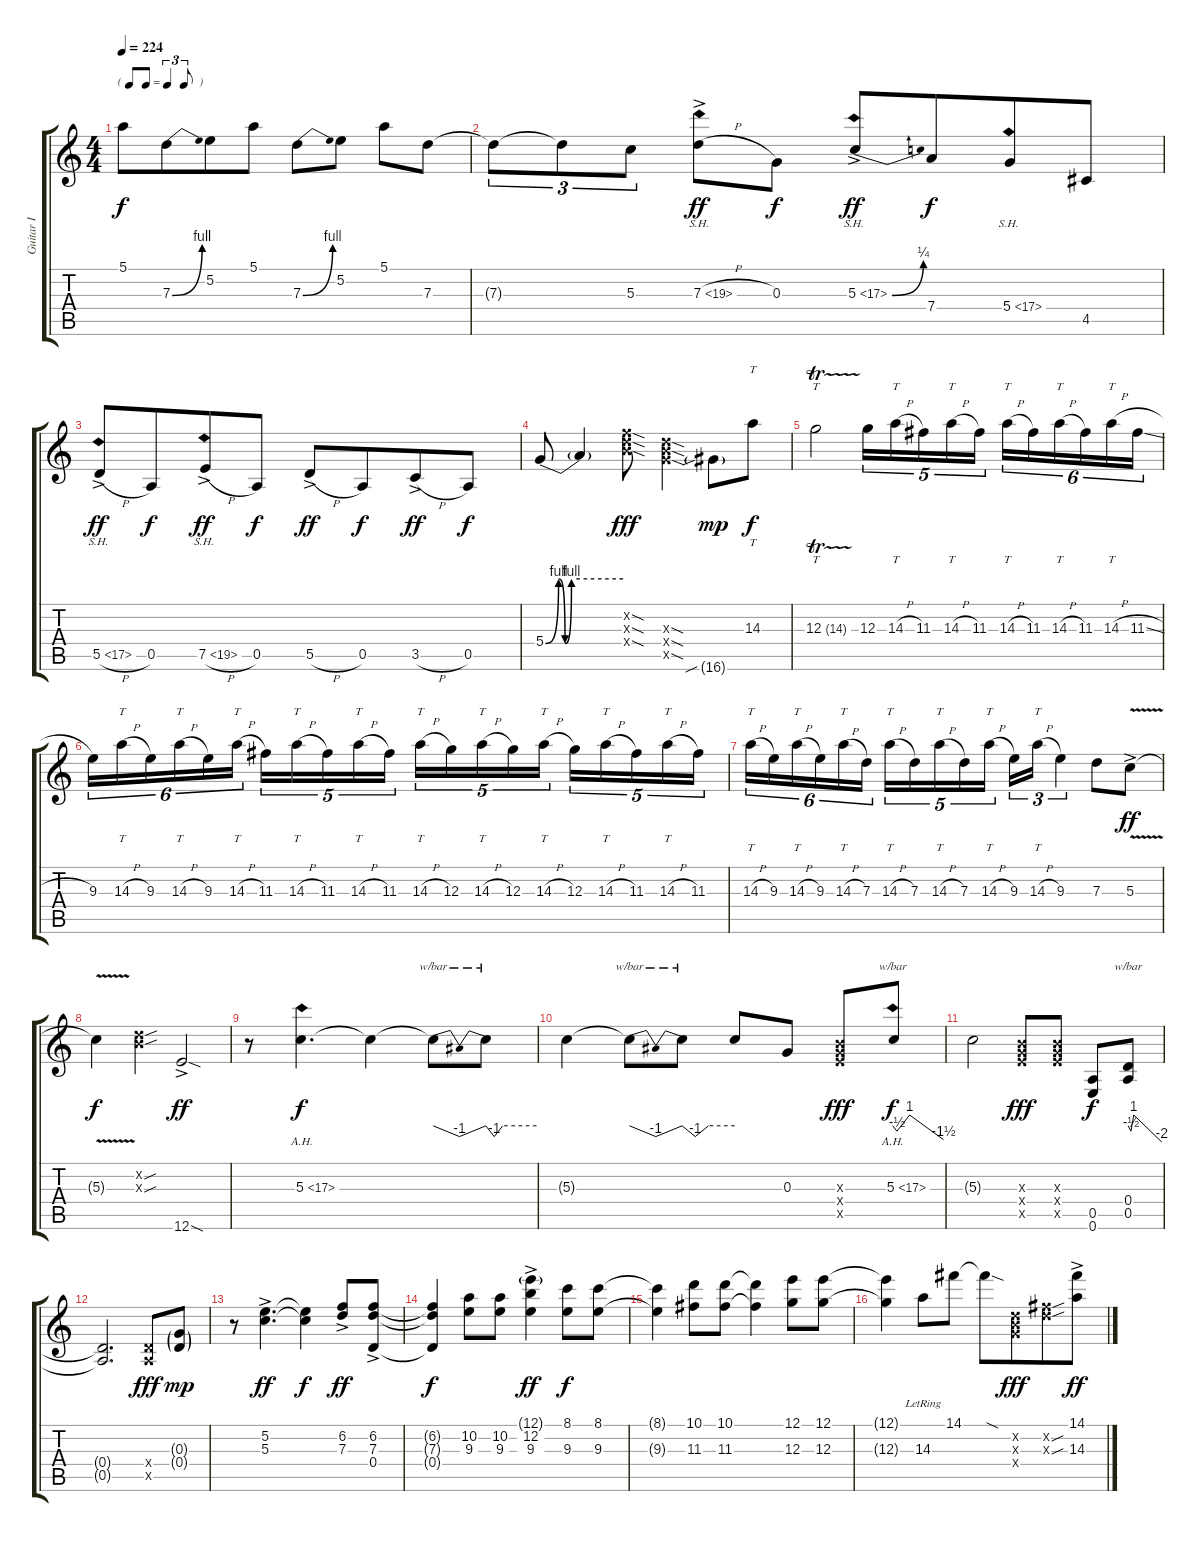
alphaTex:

\track ("Guitar I" "Guitar I") {instrument distortionguitar}
\staff {score tabs}
\tuning (E4 B3 G3 D3 A2 E2) {hide}
\ts (4 4)
\tf triplet8th
\tempo 224
\clef g2
\ks c
5.1.8{dy f} 7.3{be (bend 0 0 60 4)}.8{beam merge} 5.2.8 5.1.8 7.3{be (bend 0 0 60 4)}.8{beam merge} 5.2.8 5.1.8 7.3.8 |
7.3{t}.8{tu (3 2)} 7.3{t}.8{tu (3 2)} 5.3.8{tu (3 2)} 7.3{sh 12 h ac}.8{dy ff} 0.3.8{dy f} 5.3{be (bend 0 0 60 1) sh 12 ac}.8{dy ff} 7.4.8{dy f beam merge} 5.4{sh 12}.8 4.5.8 |
5.5{sh 12 h ac}.8{dy ff} 0.5.8{dy f beam merge} 7.5{sh 12 h ac}.8{dy ff} 0.5.8{dy f} 5.5{h ac}.8{dy ff} 0.5.8{dy f beam merge} 3.5{h ac}.8{dy ff} 0.5.8{dy f} |
5.4{be (custom 0 0 10 4 15 0 20 4 60 4)}.8 5.4{t}.4 (6.2{sod x} 7.3{sod x} 9.4{sod x}).8{dy fff} (7.3{sod x} 9.4{sod x} 10.5{sod x}).4 16.6{sib g}.8{dy mp} 14.3.8{tt dy f} |
12.3{tr (14 32)}.2{tt} 12.3.16{tu (5 4)} 14.3{h}.16{tt tu (5 4)} 11.3.16{tu (5 4)} 14.3{h}.16{tt tu (5 4)} 11.3.16{tu (5 4)} 14.3{h}.16{tt tu (6 4)} 11.3.16{tu (6 4)} 14.3{h}.16{tt tu (6 4)} 11.3.16{tu (6 4)} 14.3{h}.16{tt tu (6 4)} 11.3{sl}.16{tu (6 4)} |
9.3.16{tu (6 4)} 14.3{h}.16{tt tu (6 4)} 9.3.16{tu (6 4)} 14.3{h}.16{tt tu (6 4)} 9.3.16{tu (6 4)} 14.3{h}.16{tt tu (6 4)} 11.3.16{tu (5 4)} 14.3{h}.16{tt tu (5 4)} 11.3.16{tu (5 4)} 14.3{h}.16{tt tu (5 4)} 11.3.16{tu (5 4)} 14.3{h}.16{tt tu (5 4)} 12.3.16{tu (5 4)} 14.3{h}.16{tt tu (5 4)} 12.3.16{tu (5 4)} 14.3{h}.16{tt tu (5 4)} 12.3.16{tu (5 4)} 14.3{h}.16{tt tu (5 4)} 11.3.16{tu (5 4)} 14.3{h}.16{tt tu (5 4)} 11.3.16{tu (5 4)} |
14.3{h}.16{tt tu (6 4)} 9.3.16{tu (6 4)} 14.3{h}.16{tt tu (6 4)} 9.3.16{tu (6 4)} 14.3{h}.16{tt tu (6 4)} 7.3.16{tu (6 4)} 14.3{h}.16{tt tu (5 4)} 7.3.16{tu (5 4)} 14.3{h}.16{tt tu (5 4)} 7.3.16{tu (5 4)} 14.3{h}.16{tt tu (5 4)} 9.3.16{tu (3 2)} 14.3{h}.16{tt tu (3 2)} 9.3.4{tu (3 2)} 7.3.8 5.3{v ac}.8{dy ff} |
5.3{t}.4{dy f} (3.2{sou x} 4.3{sou x}).4 12.6{sod ac}.2{dy ff} |
r.8 5.3{ah 12}.4{d dy f} 5.3{t}.4 5.3{t}.8{tbe (dip default 0 0 30 -4 60 0)} 5.3{t}.8{tbe (custom default 0 0 10 -4 20 0 60 0)} |
5.3{t}.4 5.3{t}.8{tbe (dip default 0 0 30 -4 60 0)} 5.3{t}.8{tbe (custom default 0 0 15 -4 30 0 60 0)} 5.3{t}.8 0.3.8 (4.3{x} 5.4{x} 7.5{x}).8{dy fff} 5.3{ah 12}.8{tbe (custom default 0 0 5 -2 20 4 60 -6) dy f} |
5.3{t}.2 (4.3{x} 5.4{x} 7.5{x}).8{dy fff} (4.3{x} 5.4{x} 7.5{x}).8 (0.5 0.6).8{dy f} (0.4 0.5).8{tbe (custom default 0 0 5 -2 10 4 60 -8)} |
(0.4{t} 0.5{t}).2{d} (0.4{x} 0.5{x}).8{dy fff} (0.3{g} 0.4{g}).8{dy mp} |
r.8 (5.2{ac} 5.3{ac}).4{d dy ff} (5.2{t} 5.3{t}).4{dy f} (6.2{ac} 7.3{ac}).8{dy ff} (6.2{ac} 7.3{ac} 0.4{ac}).8 |
(6.2{t} 7.3{t} 0.4{t}).4{dy f} (10.2 9.3).8 (10.2 9.3).8 (12.1{g} 12.2{ac} 9.3{ac}).4{dy ff} (8.1 9.3).8{dy f} (8.1 9.3).8 |
(8.1{t} 9.3{t}).4 (10.1 11.3).8 (10.1 11.3).8 (10.1{t} 11.3{t}).4 (12.1 12.3).8 (12.1 12.3).8 |
(12.1{t} 12.3{t}).4 14.3{lr}.8 14.1.8 14.1{sod t}.8 (3.2{x} 4.3{x} 5.4{x}).8{dy fff beam merge} (7.2{sou x} 7.3{sou x}).8 (14.1{ac} 14.3{ac}).8{dy ff}
